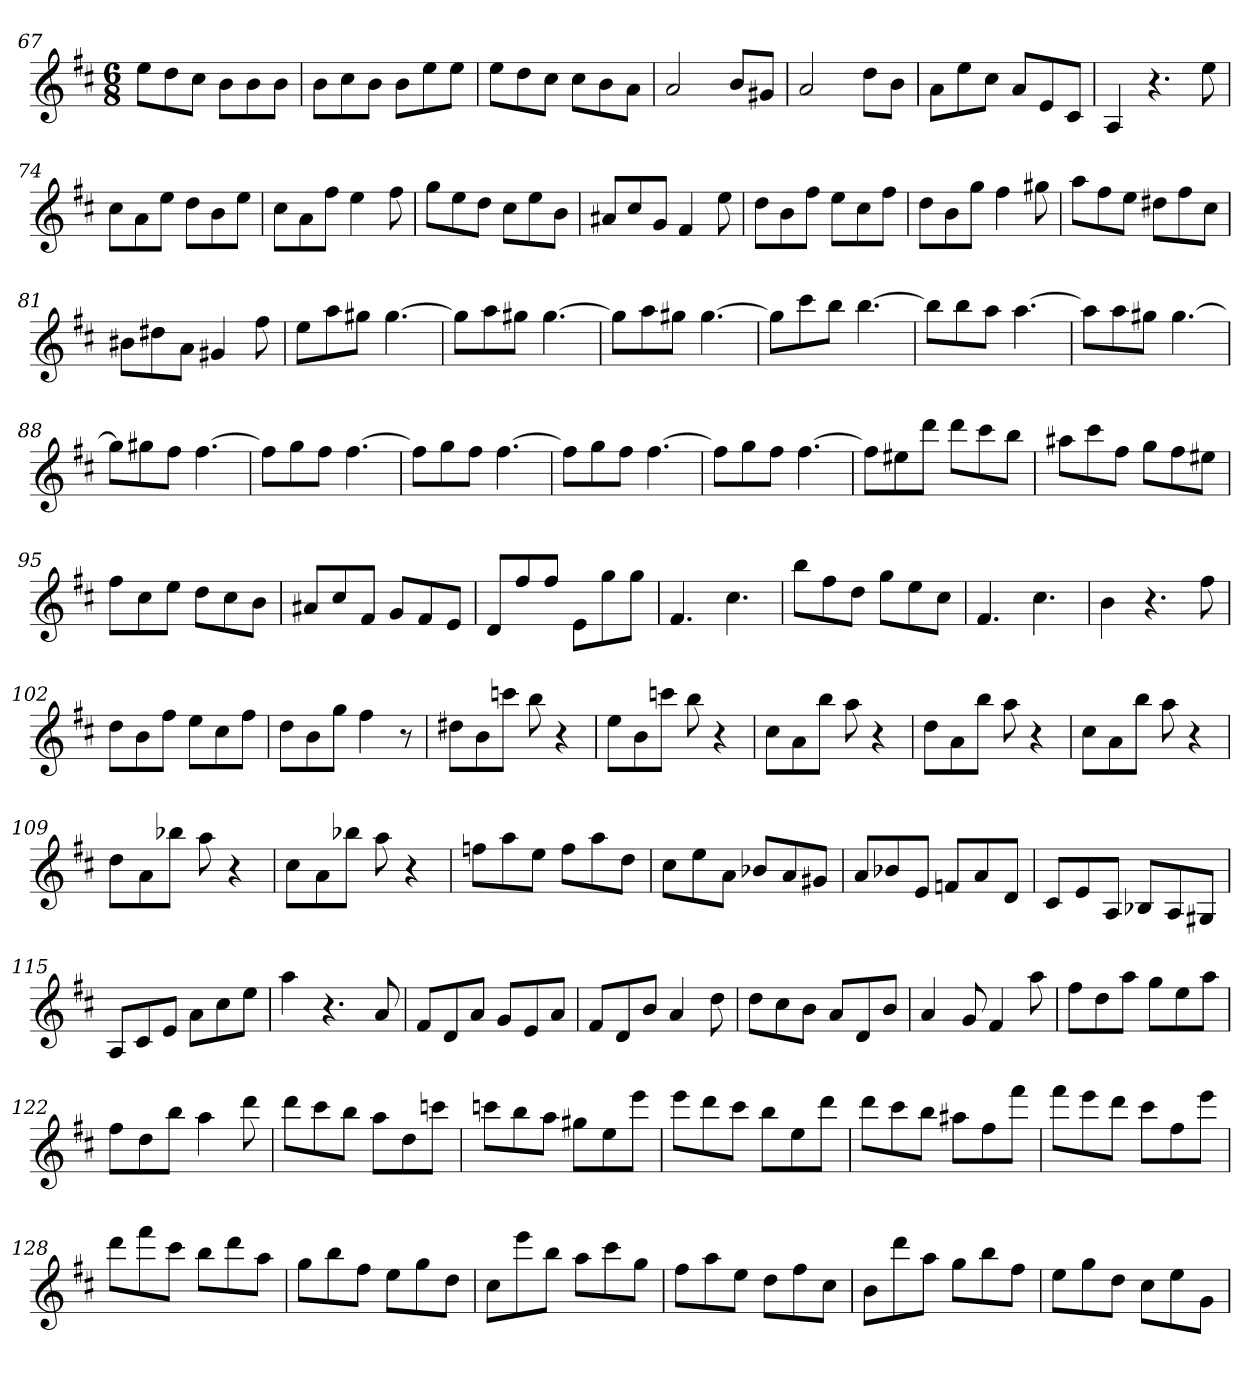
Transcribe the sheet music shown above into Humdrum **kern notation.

**kern
*part1
*staff1
*k[f#c#]
*D:
*M6/8
=67
8eeL
8dd
8cc#J
8bL
8b
8bJ
=68
8bL
8cc#
8bJ
8bL
8ee
8eeJ
=69
8eeL
8dd
8cc#J
8cc#L
8b
8aJ
=70
2a
8bL
8g#XJ
=71
2a
8ddL
8bJ
=72
8aL
8ee
8cc#J
8aL
8e
8c#J
=73
4A
4.r
8ee
=74
8cc#L
8a
8eeJ
8ddL
8b
8eeJ
=75
8cc#L
8a
8ff#J
4ee
8ff#
=76
8ggL
8ee
8ddJ
8cc#L
8ee
8bJ
=77
8a#XL
8cc#
8gJ
4f#
8ee
=78
8ddL
8b
8ff#J
8eeL
8cc#
8ff#J
=79
8ddL
8b
8ggJ
4ff#
8gg#X
=80
8aaL
8ff#
8eeJ
8dd#XL
8ff#
8cc#J
=81
8b#XL
8dd#X
8aJ
4g#X
8ff#
=82
8eeL
8aa
8gg#XJ
[4.gg#
=83
8gg#L]
8aa
8gg#XJ
[4.gg#
=84
8gg#L]
8aa
8gg#XJ
[4.gg#
=85
8gg#L]
8ccc#
8bbJ
[4.bb
=86
8bbL]
8bb
8aaJ
[4.aa
=87
8aaL]
8aa
8gg#XJ
[4.gg#
=88
8gg#L]
8gg#X
8ff#J
[4.ff#
=89
8ff#L]
8gg
8ff#J
[4.ff#
=90
8ff#L]
8gg
8ff#J
[4.ff#
=91
8ff#L]
8gg
8ff#J
[4.ff#
=92
8ff#L]
8gg
8ff#J
[4.ff#
=93
8ff#L]
8ee#X
8dddJ
8dddL
8ccc#
8bbJ
=94
8aa#XL
8ccc#
8ff#J
8ggL
8ff#
8ee#XJ
=95
8ff#L
8cc#
8eeJ
8ddL
8cc#
8bJ
=96
8a#XL
8cc#
8f#J
8gL
8f#
8eJ
=97
8dL
8ff#
8ff#J
8eL
8gg
8ggJ
=98
4.f#
4.cc#
=99
8bbL
8ff#
8ddJ
8ggL
8ee
8cc#J
=100
4.f#
4.cc#
=101
4b
4.r
8ff#
=102
8ddL
8b
8ff#J
8eeL
8cc#
8ff#J
=103
8ddL
8b
8ggJ
4ff#
8r
=104
8dd#XL
8b
8cccnJ
8bb
4r
=105
8eeL
8b
8cccnJ
8bb
4r
=106
8cc#L
8a
8bbJ
8aa
4r
=107
8ddL
8a
8bbJ
8aa
4r
=108
8cc#L
8a
8bbJ
8aa
4r
=109
8ddL
8a
8bb-XJ
8aa
4r
=110
8cc#L
8a
8bb-XJ
8aa
4r
=111
8ffnL
8aa
8eeJ
8ffL
8aa
8ddJ
=112
8cc#L
8ee
8aJ
8b-XL
8a
8g#XJ
=113
8aL
8b-X
8eJ
8fnL
8a
8dJ
=114
8c#L
8e
8AJ
8B-XL
8A
8G#XJ
=115
8AL
8c#
8eJ
8aL
8cc#
8eeJ
=116
4aa
4.r
8a
=117
8f#L
8d
8aJ
8gL
8e
8aJ
=118
8f#L
8d
8bJ
4a
8dd
=119
8ddL
8cc#
8bJ
8aL
8d
8bJ
=120
4a
8g
4f#
8aa
=121
8ff#L
8dd
8aaJ
8ggL
8ee
8aaJ
=122
8ff#L
8dd
8bbJ
4aa
8ddd
=123
8dddL
8ccc#
8bbJ
8aaL
8dd
8cccnJ
=124
8cccnL
8bb
8aaJ
8gg#XL
8ee
8eeeJ
=125
8eeeL
8ddd
8ccc#J
8bbL
8ee
8dddJ
=126
8dddL
8ccc#
8bbJ
8aa#XL
8ff#
8fff#J
=127
8fff#L
8eee
8dddJ
8ccc#L
8ff#
8eeeJ
=128
8dddL
8fff#
8ccc#J
8bbL
8ddd
8aaJ
=129
8ggL
8bb
8ff#J
8eeL
8gg
8ddJ
=130
8cc#L
8eee
8bbJ
8aaL
8ccc#
8ggJ
=131
8ff#L
8aa
8eeJ
8ddL
8ff#
8cc#J
=132
8bL
8ddd
8aaJ
8ggL
8bb
8ff#J
=133
8eeL
8gg
8ddJ
8cc#L
8ee
8gJ
=
*-
